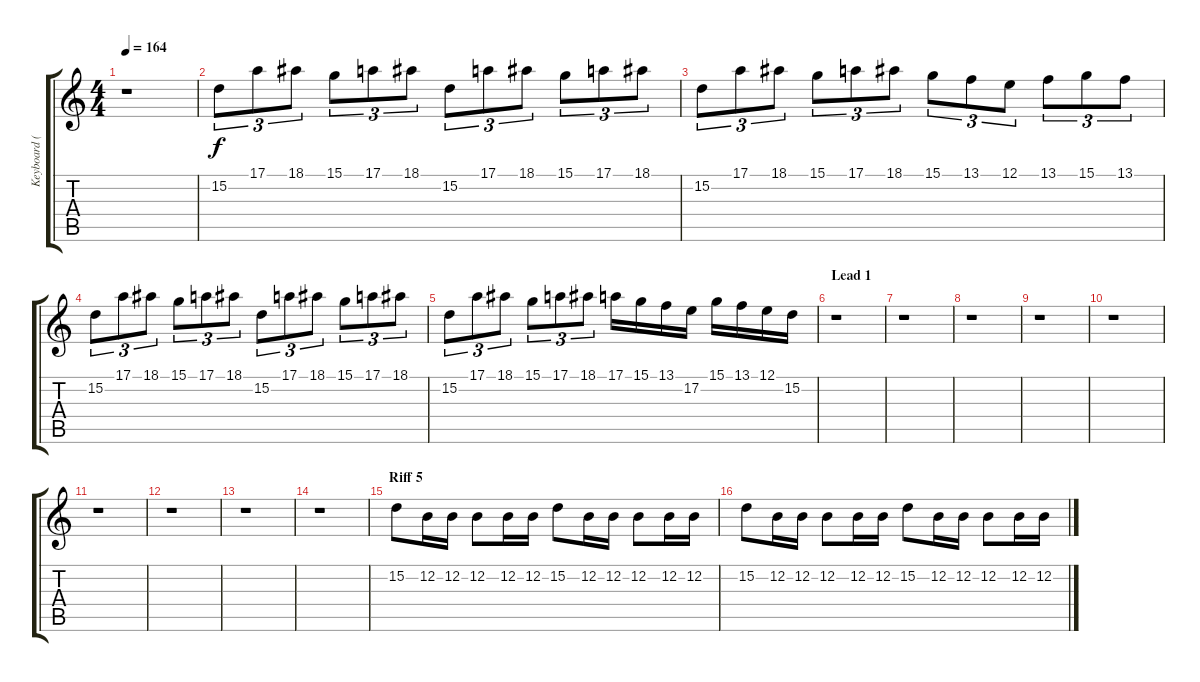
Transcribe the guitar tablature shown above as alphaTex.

\track ("Keyboard (Strings)" "Keyboard (") {instrument pizzicatostrings}
\staff {score tabs}
\tuning (E4 B3 G3 D3 A2 E2) {hide}
\ts (4 4)
\tempo 164
\clef g2
\ks c
r.1{dy f} |
15.2.8{tu (3 2)} 17.1.8{tu (3 2)} 18.1.8{tu (3 2)} 15.1.8{tu (3 2)} 17.1.8{tu (3 2)} 18.1.8{tu (3 2)} 15.2.8{tu (3 2)} 17.1.8{tu (3 2)} 18.1.8{tu (3 2)} 15.1.8{tu (3 2)} 17.1.8{tu (3 2)} 18.1.8{tu (3 2)} |
15.2.8{tu (3 2)} 17.1.8{tu (3 2)} 18.1.8{tu (3 2)} 15.1.8{tu (3 2)} 17.1.8{tu (3 2)} 18.1.8{tu (3 2)} 15.1.8{tu (3 2)} 13.1.8{tu (3 2)} 12.1.8{tu (3 2)} 13.1.8{tu (3 2)} 15.1.8{tu (3 2)} 13.1.8{tu (3 2)} |
15.2.8{tu (3 2)} 17.1.8{tu (3 2)} 18.1.8{tu (3 2)} 15.1.8{tu (3 2)} 17.1.8{tu (3 2)} 18.1.8{tu (3 2)} 15.2.8{tu (3 2)} 17.1.8{tu (3 2)} 18.1.8{tu (3 2)} 15.1.8{tu (3 2)} 17.1.8{tu (3 2)} 18.1.8{tu (3 2)} |
15.2.8{tu (3 2)} 17.1.8{tu (3 2)} 18.1.8{tu (3 2)} 15.1.8{tu (3 2)} 17.1.8{tu (3 2)} 18.1.8{tu (3 2)} 17.1.16 15.1.16 13.1.16 17.2.16 15.1.16 13.1.16 12.1.16 15.2.16 |
\section ("" "Lead 1")
r.1 |
r.1 |
r.1 |
r.1 |
r.1 |
r.1 |
r.1 |
r.1 |
r.1 |
\section ("" "Riff 5")
15.2.8 12.2.16 12.2.16 12.2.8 12.2.16 12.2.16 15.2.8 12.2.16 12.2.16 12.2.8 12.2.16 12.2.16 |
15.2.8 12.2.16 12.2.16 12.2.8 12.2.16 12.2.16 15.2.8 12.2.16 12.2.16 12.2.8 12.2.16 12.2.16
